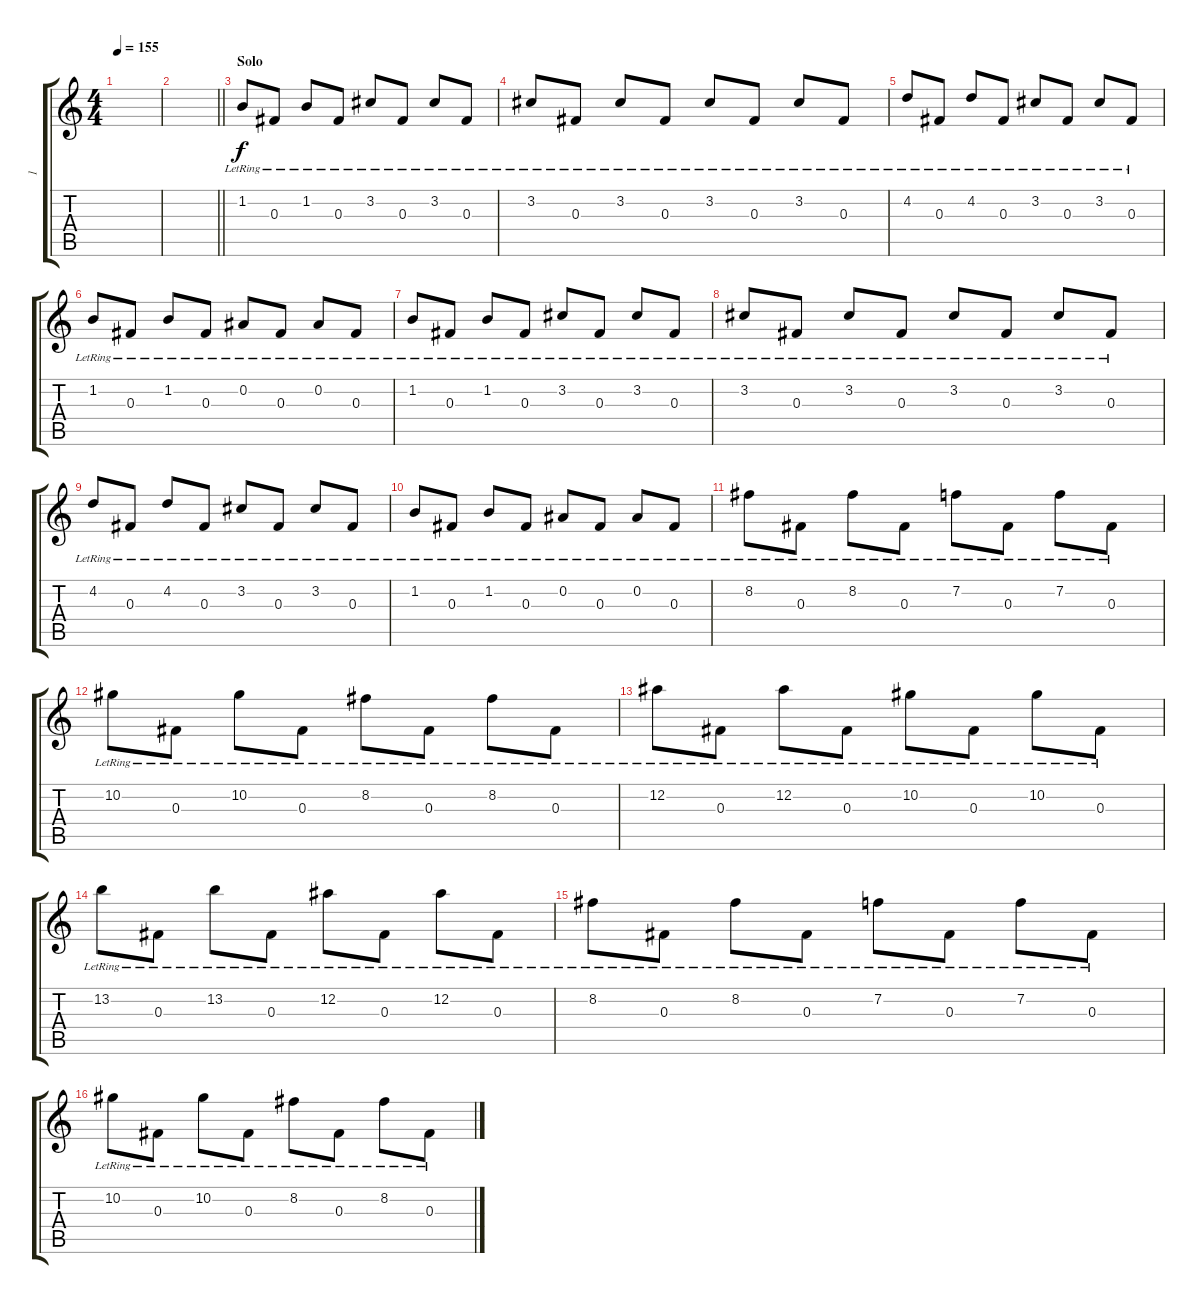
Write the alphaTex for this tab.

\track ("1" "1") {instrument electricguitarclean}
\staff {score tabs}
\tuning (Eb4 Bb3 Gb3 Db3 Ab2 Db2) {hide}
\ts (4 4)
\tempo 155
\clef g2
\ks c
|
\barLineRight lightlight
|
\section ("" "Solo")
1.2{lr}.8{instrument electricguitarclean} 0.3{lr}.8 1.2{lr}.8 0.3{lr}.8 3.2{lr}.8 0.3{lr}.8 3.2{lr}.8 0.3{lr}.8 |
3.2{lr}.8 0.3{lr}.8 3.2{lr}.8 0.3{lr}.8 3.2{lr}.8 0.3{lr}.8 3.2{lr}.8 0.3{lr}.8 |
4.2{lr}.8 0.3{lr}.8 4.2{lr}.8 0.3{lr}.8 3.2{lr}.8 0.3{lr}.8 3.2{lr}.8 0.3{lr}.8 |
1.2{lr}.8 0.3{lr}.8 1.2{lr}.8 0.3{lr}.8 0.2{lr}.8 0.3{lr}.8 0.2{lr}.8 0.3{lr}.8 |
1.2{lr}.8 0.3{lr}.8 1.2{lr}.8 0.3{lr}.8 3.2{lr}.8 0.3{lr}.8 3.2{lr}.8 0.3{lr}.8 |
3.2{lr}.8 0.3{lr}.8 3.2{lr}.8 0.3{lr}.8 3.2{lr}.8 0.3{lr}.8 3.2{lr}.8 0.3{lr}.8 |
4.2{lr}.8 0.3{lr}.8 4.2{lr}.8 0.3{lr}.8 3.2{lr}.8 0.3{lr}.8 3.2{lr}.8 0.3{lr}.8 |
1.2{lr}.8 0.3{lr}.8 1.2{lr}.8 0.3{lr}.8 0.2{lr}.8 0.3{lr}.8 0.2{lr}.8 0.3{lr}.8 |
8.2{lr}.8 0.3{lr}.8 8.2{lr}.8 0.3{lr}.8 7.2{lr}.8 0.3{lr}.8 7.2{lr}.8 0.3{lr}.8 |
10.2{lr}.8 0.3{lr}.8 10.2{lr}.8 0.3{lr}.8 8.2{lr}.8 0.3{lr}.8 8.2{lr}.8 0.3{lr}.8 |
12.2{lr}.8 0.3{lr}.8 12.2{lr}.8 0.3{lr}.8 10.2{lr}.8 0.3{lr}.8 10.2{lr}.8 0.3{lr}.8 |
13.2{lr}.8 0.3{lr}.8 13.2{lr}.8 0.3{lr}.8 12.2{lr}.8 0.3{lr}.8 12.2{lr}.8 0.3{lr}.8 |
8.2{lr}.8 0.3{lr}.8 8.2{lr}.8 0.3{lr}.8 7.2{lr}.8 0.3{lr}.8 7.2{lr}.8 0.3{lr}.8 |
10.2{lr}.8 0.3{lr}.8 10.2{lr}.8 0.3{lr}.8 8.2{lr}.8 0.3{lr}.8 8.2{lr}.8 0.3{lr}.8
